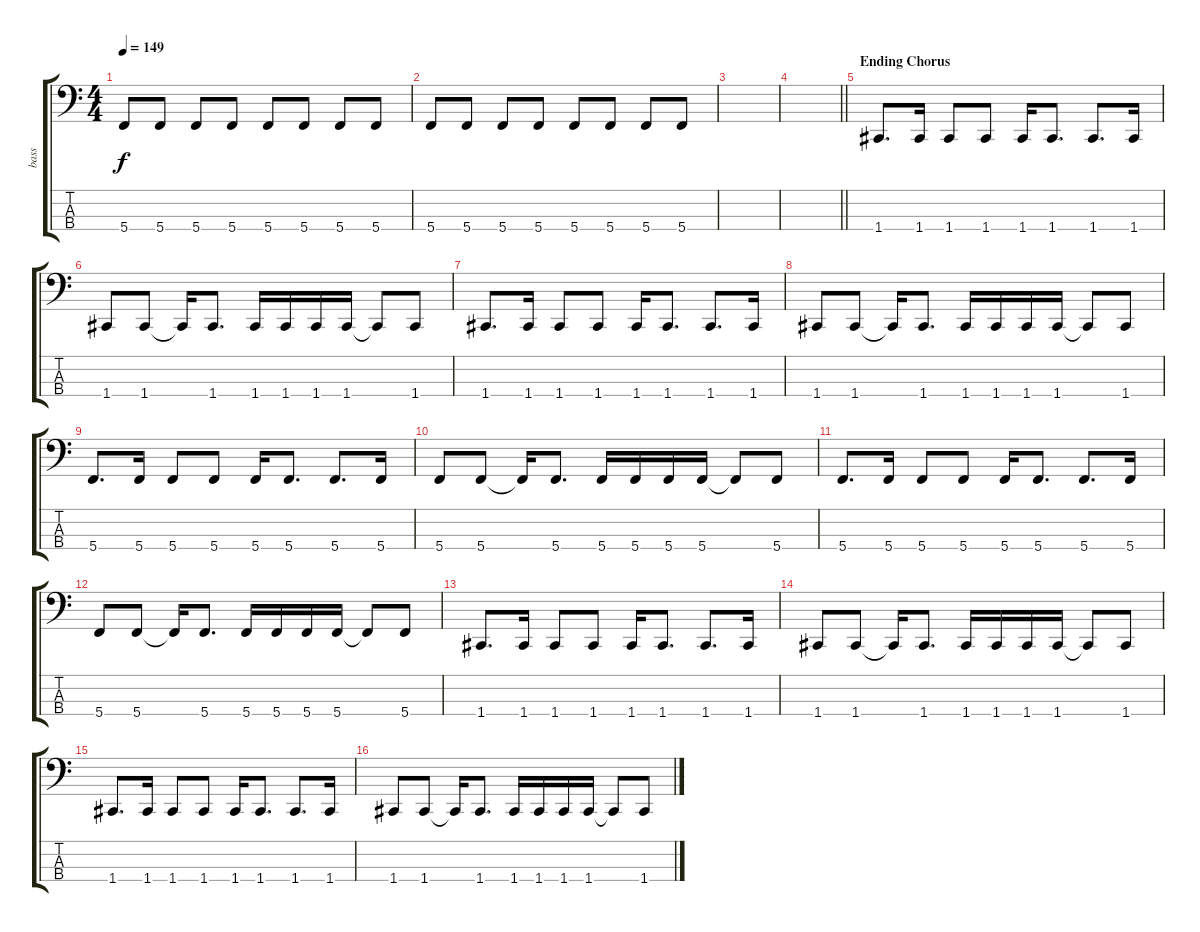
\track ("bass" "bass") {instrument electricbasspick}
\staff {score tabs}
\tuning (F2 C2 G1 C1) {hide}
\ts (4 4)
\tempo 149
\clef f4
\ks c
5.4.8{dy f} 5.4.8 5.4.8 5.4.8 5.4.8 5.4.8 5.4.8 5.4.8 |
5.4.8 5.4.8 5.4.8 5.4.8 5.4.8 5.4.8 5.4.8 5.4.8 |
|
\barLineRight lightlight
|
\section ("" "Ending Chorus")
1.4.8{d} 1.4.16 1.4.8 1.4.8 1.4.16 1.4.8{d} 1.4.8{d} 1.4.16 |
1.4.8 1.4.8 1.4{t}.16 1.4.8{d} 1.4.16 1.4.16 1.4.16 1.4.16 1.4{t}.8 1.4.8 |
1.4.8{d} 1.4.16 1.4.8 1.4.8 1.4.16 1.4.8{d} 1.4.8{d} 1.4.16 |
1.4.8 1.4.8 1.4{t}.16 1.4.8{d} 1.4.16 1.4.16 1.4.16 1.4.16 1.4{t}.8 1.4.8 |
5.4.8{d} 5.4.16 5.4.8 5.4.8 5.4.16 5.4.8{d} 5.4.8{d} 5.4.16 |
5.4.8 5.4.8 5.4{t}.16 5.4.8{d} 5.4.16 5.4.16 5.4.16 5.4.16 5.4{t}.8 5.4.8 |
5.4.8{d} 5.4.16 5.4.8 5.4.8 5.4.16 5.4.8{d} 5.4.8{d} 5.4.16 |
5.4.8 5.4.8 5.4{t}.16 5.4.8{d} 5.4.16 5.4.16 5.4.16 5.4.16 5.4{t}.8 5.4.8 |
1.4.8{d} 1.4.16 1.4.8 1.4.8 1.4.16 1.4.8{d} 1.4.8{d} 1.4.16 |
1.4.8 1.4.8 1.4{t}.16 1.4.8{d} 1.4.16 1.4.16 1.4.16 1.4.16 1.4{t}.8 1.4.8 |
1.4.8{d} 1.4.16 1.4.8 1.4.8 1.4.16 1.4.8{d} 1.4.8{d} 1.4.16 |
1.4.8 1.4.8 1.4{t}.16 1.4.8{d} 1.4.16 1.4.16 1.4.16 1.4.16 1.4{t}.8 1.4.8
